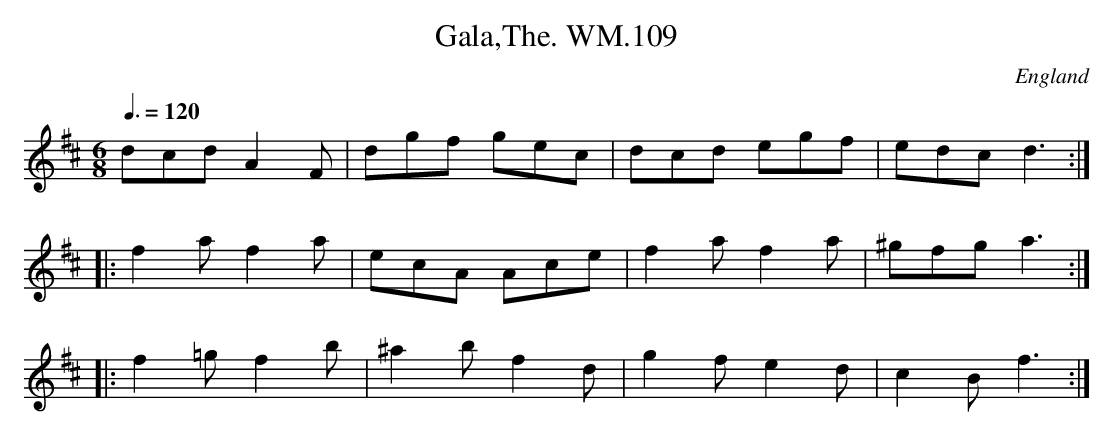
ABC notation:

X:1
T:Gala,The. WM.109
L:1/8
M:6/8
O:England
Q:3/8=120
K:D
dcdA2F|dgf gec|dcd egf|edcd3:|!
|:f2af2a|ecA Ace|f2af2a|^gfga3:|!
|:f2=gf2b|^a2bf2d|g2fe2d|c2Bf3:|
